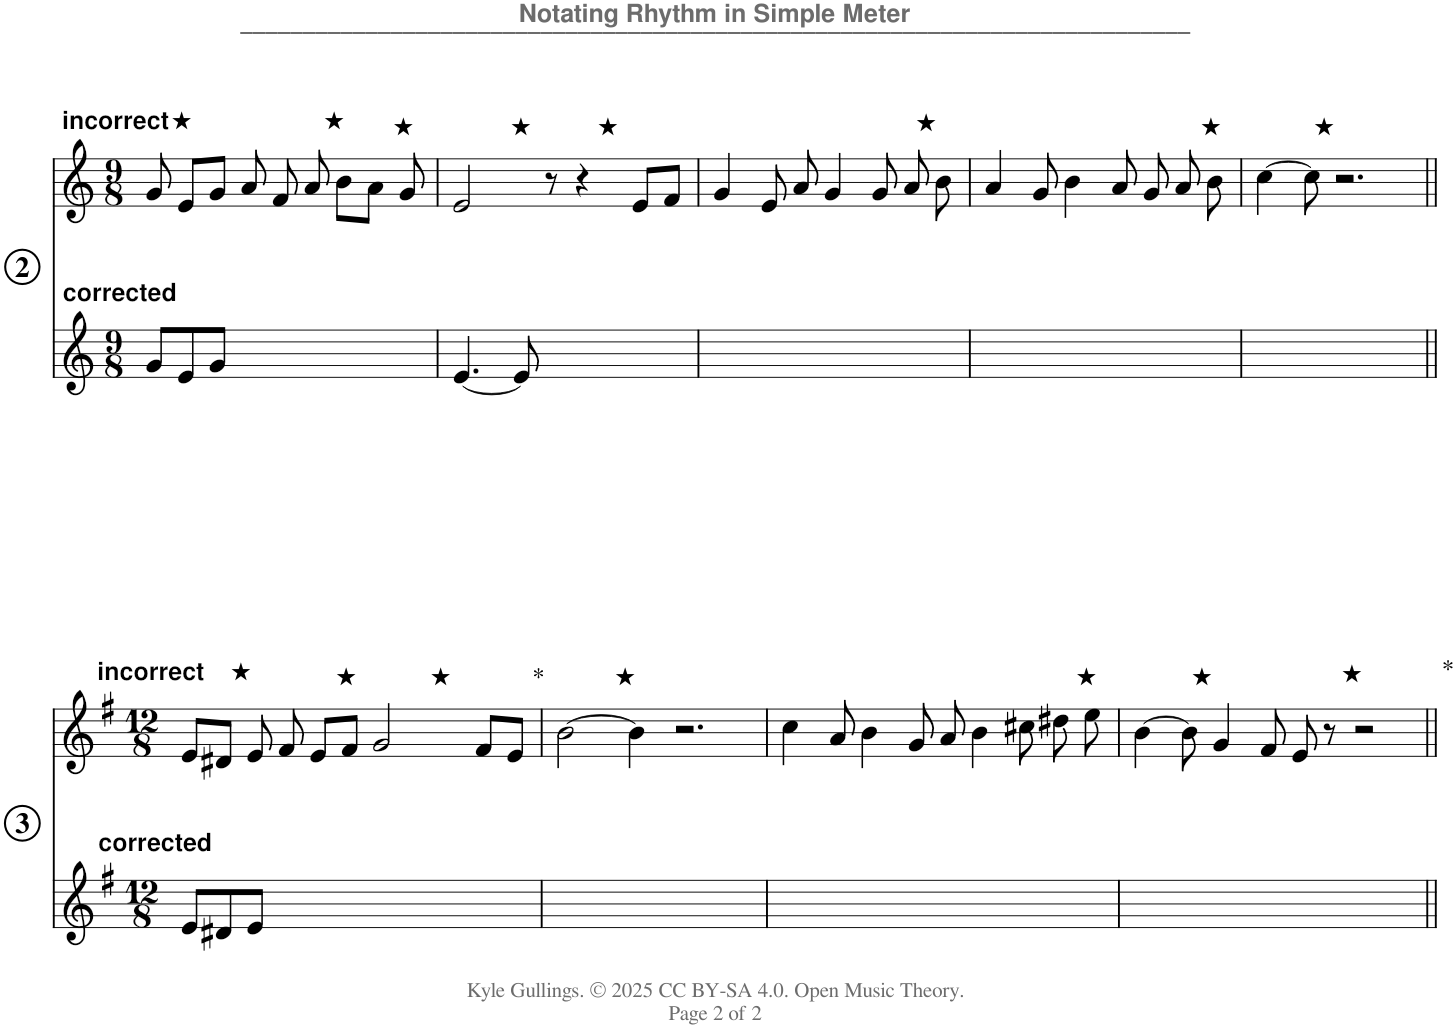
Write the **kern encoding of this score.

**kern	**kern
*part2	*part1
*staff2	*staff1
*I"Piano 2	*I"Piano 1
*I'Pno. 2	*I'Pno. 1
!!LO:PB:g=z
*clefG2	*clefG2
*k[]	*k[]
*M9/8	*M9/8
!!LO:REH:place=s1:b:B:cj:enc=circle:fs=14:t=2
=1	=1
!	!LO:TX:a:B:t=incorrect
!LO:TX:a:B:t=corrected	!
*	*^
8g/L	8g/	4ryy
8e/	8e/L	.
8g/J	8g/J	16ryy
!	!	!LO:TX:a:t=★
.	.	2ryy
!	!LO:TX:a:t=★	!
4ryy	8a/	.
.	8f/	.
8ryy	8a/	.
!	!LO:TX:a:t=★	!
4ryy	8b\L	.
.	.	4ryy
.	8a\J	.
8ryy	8g/	.
.	.	16ryy
=2	=2	=2
!	!LO:TX:a:t=★	!
*	*v	*v
[4.e/	2e/
8e/]	.
8ryy	8r
!	!LO:TX:a:t=★
8ryy	4r
4ryy	.
.	8e/L
8ryy	8f/J
=3	=3
1ryy	4g/
.	8e/
.	8a/
.	4g/
.	8g/
!	!LO:TX:a:t=★
.	8a/
8ryy	8b\
=4	=4
1ryy	4a/
.	8g/
.	4b\
.	8a/
!	!LO:TX:a:t=★
.	8g/
.	8a/
8ryy	8b\
=5	=5
!	!LO:TX:a:t=★
1ryy	[4cc\
.	8cc\]
.	2.r
8ryy	.
!!LO:LB:g=z
!!LO:REH:place=s1:b:B:cj:enc=circle:fs=14:t=3
=1||	=1||
*k[f#]	*k[f#]
*M12/8	*M12/8
!	!LO:TX:a:B:t=incorrect
!LO:TX:a:B:t=corrected	!
*	*^
8e/L	8e/L	8.ryy
8d#X/	8d#X/J	.
!	!	!LO:TX:a:t=★
.	.	1ryy
8e/J	8e/	.
!	!LO:TX:a:t=★	!
4ryy	8f#/	.
.	8e/L	.
8ryy	8f#/J	.
!	!LO:TX:a:t=★	!
4ryy	2g/	.
8ryy	.	.
4ryy	.	.
.	.	4ryy
!	!LO:TX:a:t=*	!
.	8f#/L	.
8ryy	8e/J	.
.	.	16ryy
=2	=2	=2
!	!LO:TX:a:t=★	!
*	*v	*v
1.ryy	[2b\
.	4b\]
.	2.r
=3	=3
1.ryy	4cc\
.	8a/
.	4b\
.	8g/
.	8a/
.	4b\
!	!LO:TX:a:t=★
.	8cc#X\
.	8dd#X\
.	8ee\
=4	=4
!	!LO:TX:a:t=★
1.ryy	[4b\
.	8b\]
.	4g/
.	8f#/
.	8e/
.	8r
!	!LO:TX:a:t=*
!	!LO:TX:a:t=★
.	2r
=||	=||
*-	*-
